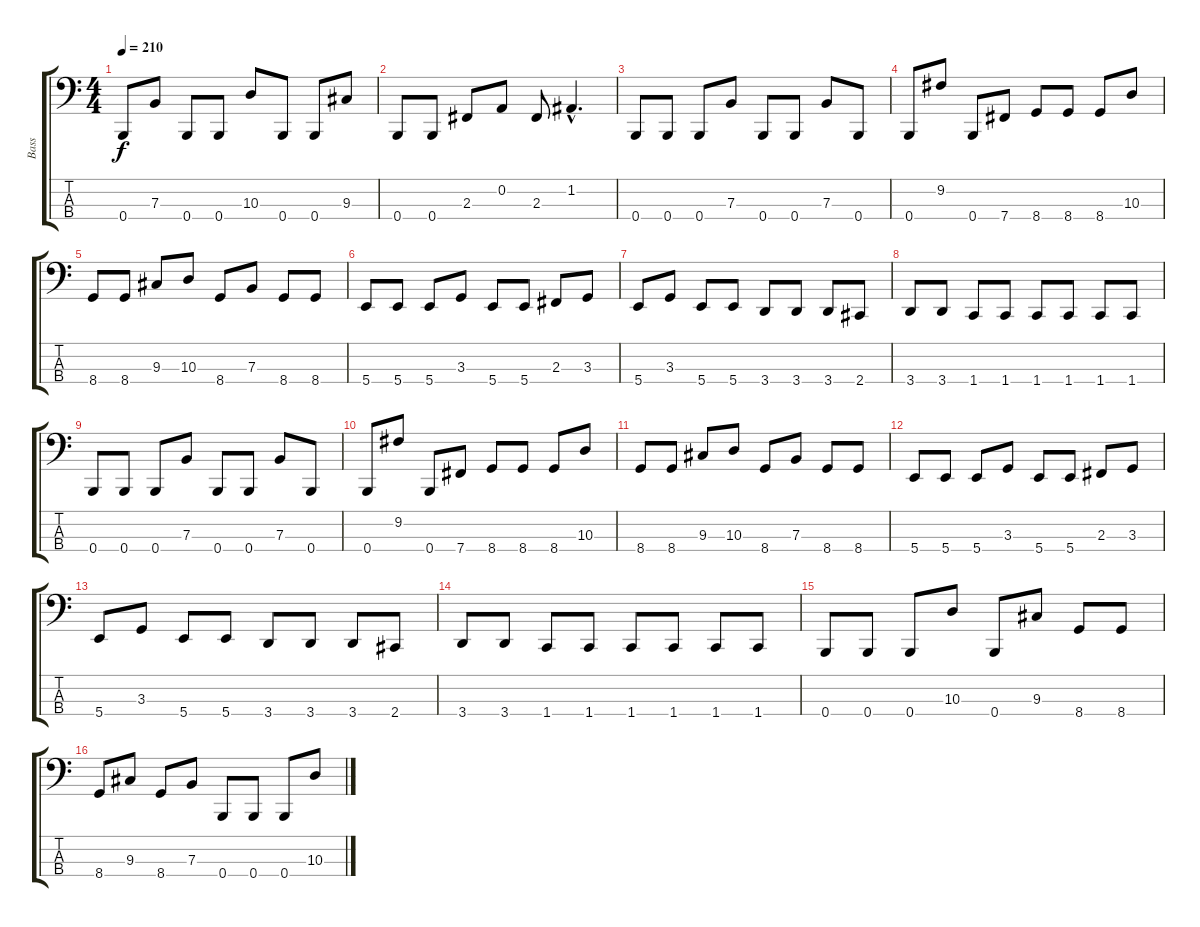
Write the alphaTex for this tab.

\track ("Bass" "Bass") {instrument electricbasspick}
\staff {score tabs}
\tuning (D2 A1 E1 B0) {hide}
\ts (4 4)
\tempo 210
\clef f4
\ks c
0.4.8{dy f} 7.3.8 0.4.8 0.4.8 10.3.8 0.4.8 0.4.8 9.3.8 |
0.4.8 0.4.8 2.3.8 0.2.8 2.3.8 1.2{hac}.4{d} |
0.4.8 0.4.8 0.4.8 7.3.8 0.4.8 0.4.8 7.3.8 0.4.8 |
0.4.8 9.2.8 0.4.8 7.4.8 8.4.8 8.4.8 8.4.8 10.3.8 |
8.4.8 8.4.8 9.3.8 10.3.8 8.4.8 7.3.8 8.4.8 8.4.8 |
5.4.8 5.4.8 5.4.8 3.3.8 5.4.8 5.4.8 2.3.8 3.3.8 |
5.4.8 3.3.8 5.4.8 5.4.8 3.4.8 3.4.8 3.4.8 2.4.8 |
3.4.8 3.4.8 1.4.8 1.4.8 1.4.8 1.4.8 1.4.8 1.4.8 |
0.4.8 0.4.8 0.4.8 7.3.8 0.4.8 0.4.8 7.3.8 0.4.8 |
0.4.8 9.2.8 0.4.8 7.4.8 8.4.8 8.4.8 8.4.8 10.3.8 |
8.4.8 8.4.8 9.3.8 10.3.8 8.4.8 7.3.8 8.4.8 8.4.8 |
5.4.8 5.4.8 5.4.8 3.3.8 5.4.8 5.4.8 2.3.8 3.3.8 |
5.4.8 3.3.8 5.4.8 5.4.8 3.4.8 3.4.8 3.4.8 2.4.8 |
3.4.8 3.4.8 1.4.8 1.4.8 1.4.8 1.4.8 1.4.8 1.4.8 |
0.4.8 0.4.8 0.4.8 10.3.8 0.4.8 9.3.8 8.4.8 8.4.8 |
8.4.8 9.3.8 8.4.8 7.3.8 0.4.8 0.4.8 0.4.8 10.3.8
